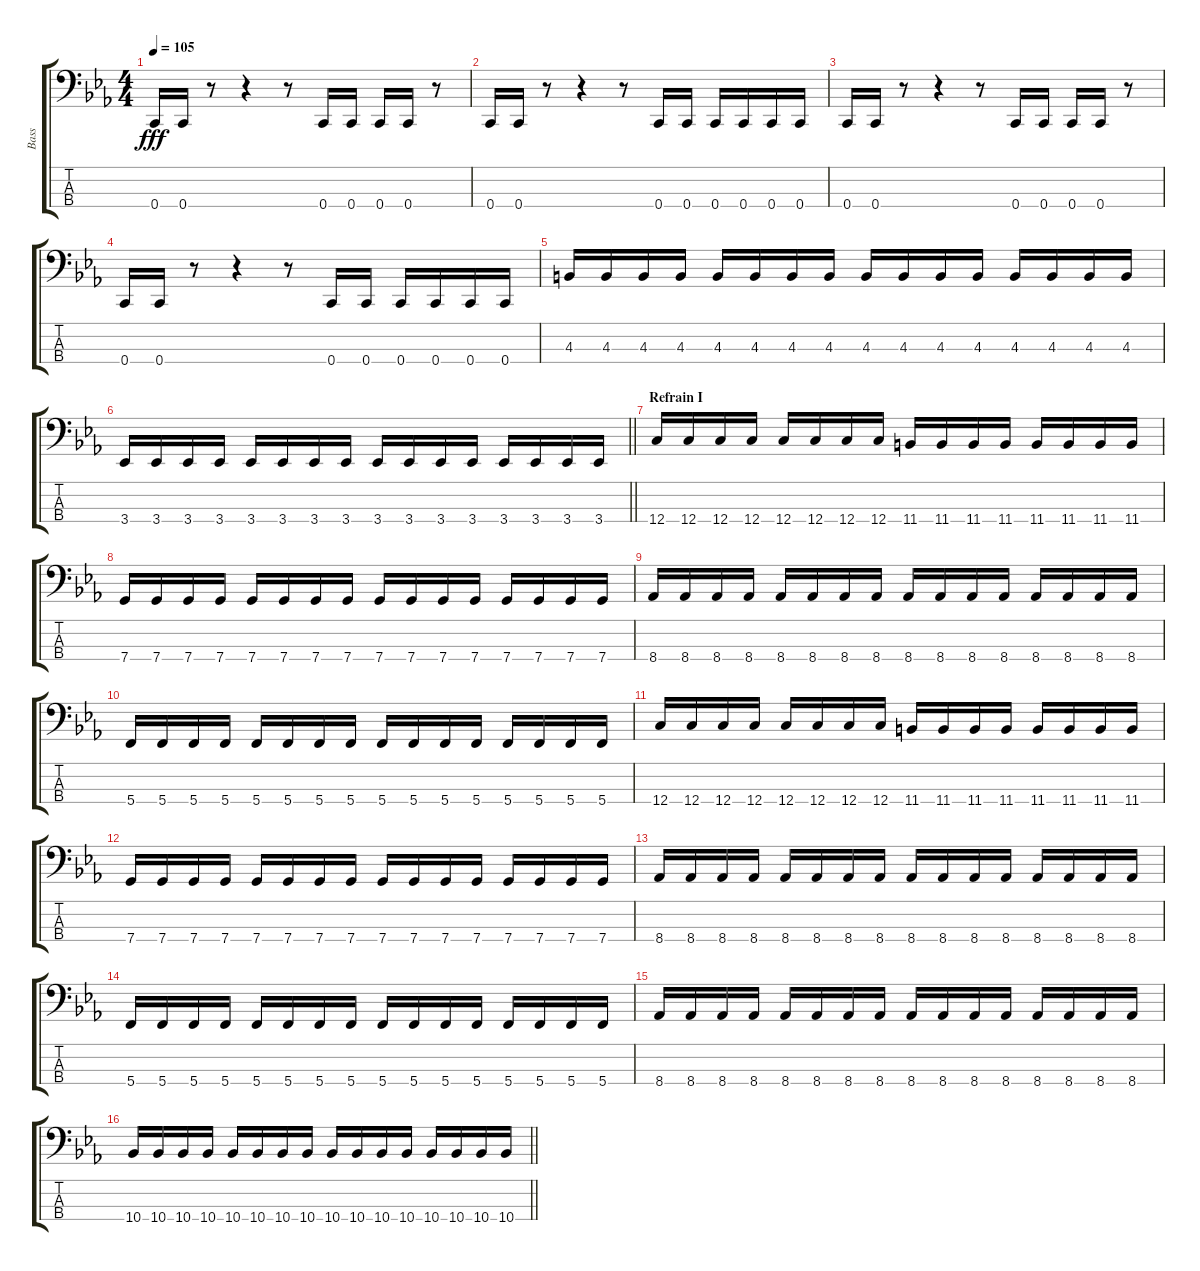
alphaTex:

\track ("Bass" "Bass") {instrument electricbassfinger}
\staff {score tabs}
\tuning (F2 C2 G1 C1) {hide}
\ts (4 4)
\tempo 105
\clef f4
\ks eb
0.4.16{dy fff} 0.4.16 r.8 r.4 r.8 0.4.16 0.4.16 0.4.16 0.4.16 r.8 |
0.4.16 0.4.16 r.8 r.4 r.8 0.4.16 0.4.16 0.4.16 0.4.16 0.4.16 0.4.16 |
0.4.16 0.4.16 r.8 r.4 r.8 0.4.16 0.4.16 0.4.16 0.4.16 r.8 |
0.4.16 0.4.16 r.8 r.4 r.8 0.4.16 0.4.16 0.4.16 0.4.16 0.4.16 0.4.16 |
4.3.16 4.3.16 4.3.16 4.3.16 4.3.16 4.3.16 4.3.16 4.3.16 4.3.16 4.3.16 4.3.16 4.3.16 4.3.16 4.3.16 4.3.16 4.3.16 |
\barLineRight lightlight
3.4.16 3.4.16 3.4.16 3.4.16 3.4.16 3.4.16 3.4.16 3.4.16 3.4.16 3.4.16 3.4.16 3.4.16 3.4.16 3.4.16 3.4.16 3.4.16 |
\section ("" "Refrain I")
12.4.16 12.4.16 12.4.16 12.4.16 12.4.16 12.4.16 12.4.16 12.4.16 11.4.16 11.4.16 11.4.16 11.4.16 11.4.16 11.4.16 11.4.16 11.4.16 |
7.4.16 7.4.16 7.4.16 7.4.16 7.4.16 7.4.16 7.4.16 7.4.16 7.4.16 7.4.16 7.4.16 7.4.16 7.4.16 7.4.16 7.4.16 7.4.16 |
8.4.16 8.4.16 8.4.16 8.4.16 8.4.16 8.4.16 8.4.16 8.4.16 8.4.16 8.4.16 8.4.16 8.4.16 8.4.16 8.4.16 8.4.16 8.4.16 |
5.4.16 5.4.16 5.4.16 5.4.16 5.4.16 5.4.16 5.4.16 5.4.16 5.4.16 5.4.16 5.4.16 5.4.16 5.4.16 5.4.16 5.4.16 5.4.16 |
12.4.16 12.4.16 12.4.16 12.4.16 12.4.16 12.4.16 12.4.16 12.4.16 11.4.16 11.4.16 11.4.16 11.4.16 11.4.16 11.4.16 11.4.16 11.4.16 |
7.4.16 7.4.16 7.4.16 7.4.16 7.4.16 7.4.16 7.4.16 7.4.16 7.4.16 7.4.16 7.4.16 7.4.16 7.4.16 7.4.16 7.4.16 7.4.16 |
8.4.16 8.4.16 8.4.16 8.4.16 8.4.16 8.4.16 8.4.16 8.4.16 8.4.16 8.4.16 8.4.16 8.4.16 8.4.16 8.4.16 8.4.16 8.4.16 |
5.4.16 5.4.16 5.4.16 5.4.16 5.4.16 5.4.16 5.4.16 5.4.16 5.4.16 5.4.16 5.4.16 5.4.16 5.4.16 5.4.16 5.4.16 5.4.16 |
8.4.16 8.4.16 8.4.16 8.4.16 8.4.16 8.4.16 8.4.16 8.4.16 8.4.16 8.4.16 8.4.16 8.4.16 8.4.16 8.4.16 8.4.16 8.4.16 |
\barLineRight lightlight
10.4.16 10.4.16 10.4.16 10.4.16 10.4.16 10.4.16 10.4.16 10.4.16 10.4.16 10.4.16 10.4.16 10.4.16 10.4.16 10.4.16 10.4.16 10.4.16
